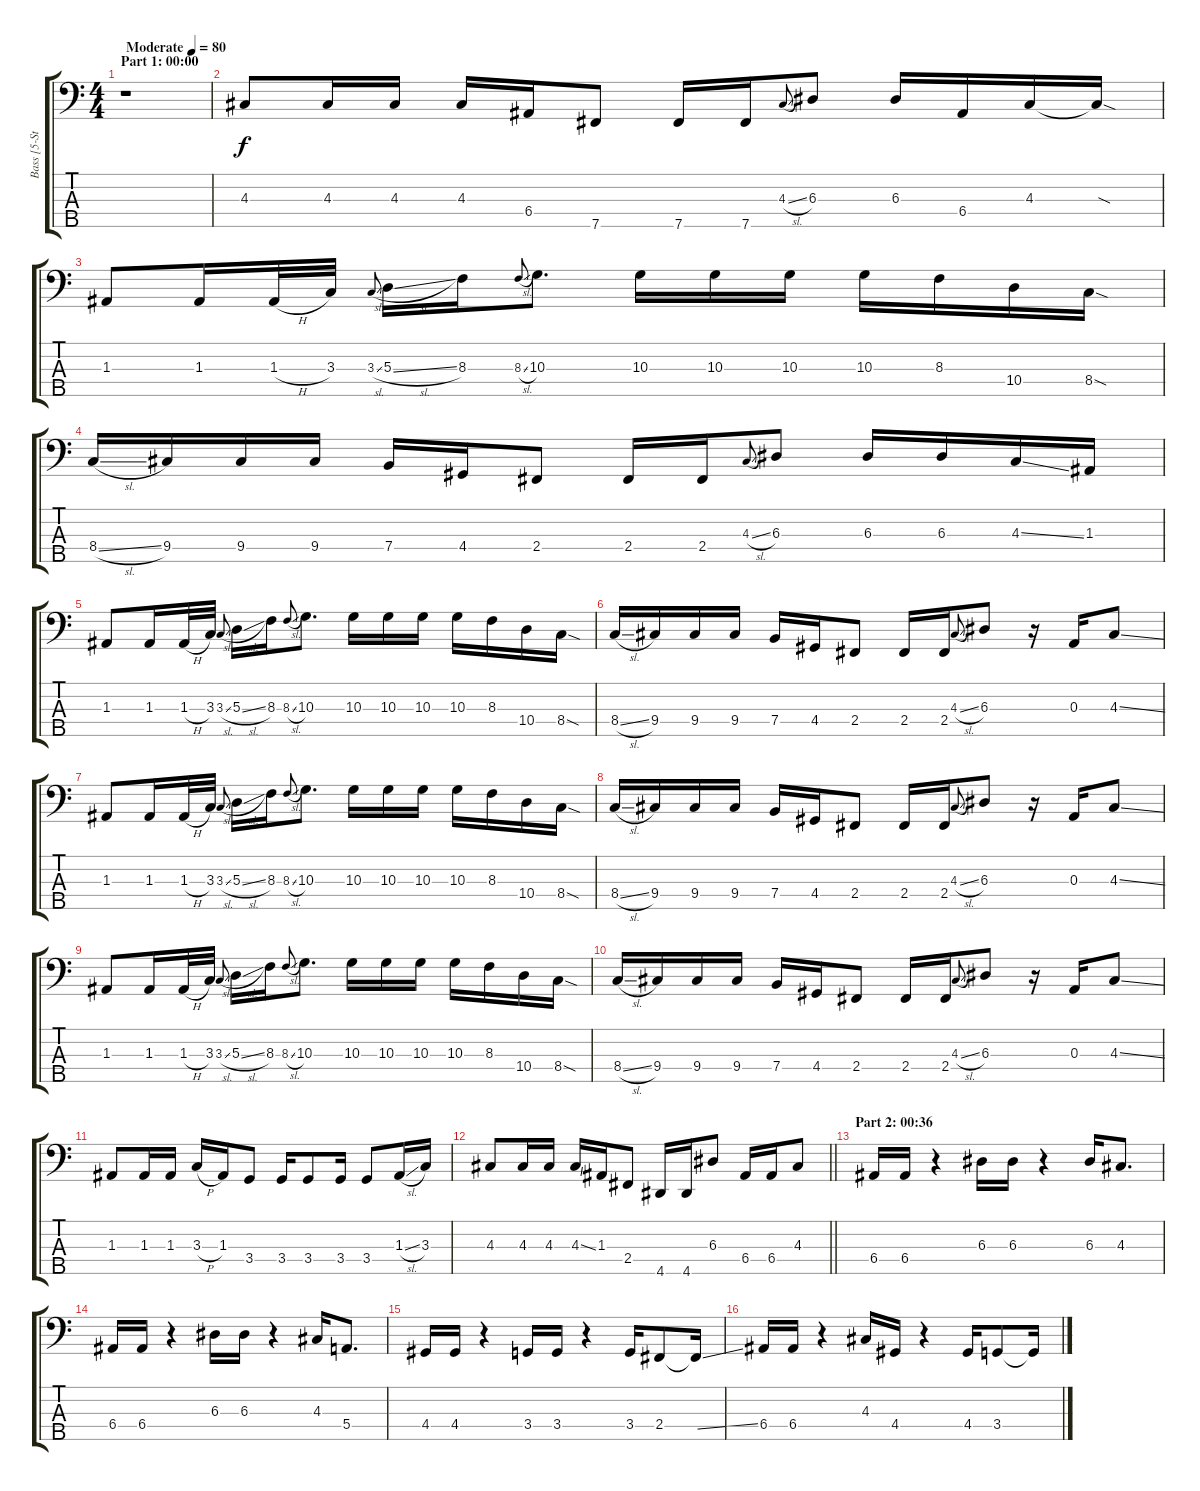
\track ("Bass [5-String]" "Bass [5-St") {instrument electricbasspick}
\staff {score tabs}
\tuning (G2 D2 A1 E1 B0) {hide}
\ts (4 4)
\section ("" "Part 1: 00:00")
\tempo (80 "Moderate")
\clef f4
\ks c
r.1{dy f instrument electricbasspick} |
4.3.8 4.3.16 4.3.16 4.3.16 6.4.16 7.5.8 7.5.16 7.5.16 4.3{sl}.8{gr onbeat} 6.3.8 6.3.16 6.4.16 4.3.16 4.3{sod t}.16 |
1.3.8 1.3.16 1.3{h}.32 3.3.32 3.3{sl}.8{gr onbeat} 5.3{sl}.16 8.3.16 8.3{sl}.8{gr onbeat} 10.3.8{d} 10.3.16 10.3.16 10.3.16 10.3.16 8.3.16 10.4.16 8.4{sod}.16 |
8.4{sl}.16 9.4.16 9.4.16 9.4.16 7.4.16 4.4.16 2.4.8 2.4.16 2.4.16 4.3{sl}.8{gr onbeat} 6.3.8 6.3.16 6.3.16 4.3{ss}.16 1.3.16 |
1.3.8 1.3.16 1.3{h}.32 3.3.32 3.3{sl}.8{gr onbeat} 5.3{sl}.16 8.3.16 8.3{sl}.8{gr onbeat} 10.3.8{d} 10.3.16 10.3.16 10.3.16 10.3.16 8.3.16 10.4.16 8.4{sod}.16 |
8.4{sl}.16 9.4.16 9.4.16 9.4.16 7.4.16 4.4.16 2.4.8 2.4.16 2.4.16 4.3{sl}.8{gr onbeat} 6.3.8 r.16 0.3.16 4.3{ss}.8 |
1.3.8 1.3.16 1.3{h}.32 3.3.32 3.3{sl}.8{gr onbeat} 5.3{sl}.16 8.3.16 8.3{sl}.8{gr onbeat} 10.3.8{d} 10.3.16 10.3.16 10.3.16 10.3.16 8.3.16 10.4.16 8.4{sod}.16 |
8.4{sl}.16 9.4.16 9.4.16 9.4.16 7.4.16 4.4.16 2.4.8 2.4.16 2.4.16 4.3{sl}.8{gr onbeat} 6.3.8 r.16 0.3.16 4.3{ss}.8 |
1.3.8 1.3.16 1.3{h}.32 3.3.32 3.3{sl}.8{gr onbeat} 5.3{sl}.16 8.3.16 8.3{sl}.8{gr onbeat} 10.3.8{d} 10.3.16 10.3.16 10.3.16 10.3.16 8.3.16 10.4.16 8.4{sod}.16 |
8.4{sl}.16 9.4.16 9.4.16 9.4.16 7.4.16 4.4.16 2.4.8 2.4.16 2.4.16 4.3{sl}.8{gr onbeat} 6.3.8 r.16 0.3.16 4.3{ss}.8 |
1.3.8 1.3.16 1.3.16 3.3{h}.16 1.3.16 3.4.8 3.4.16 3.4.8 3.4.16 3.4.8 1.3{sl}.16 3.3.16 |
\barLineRight lightlight
4.3.8 4.3.16 4.3.16 4.3{ss}.16 1.3.16 2.4.8 4.5.16 4.5.16 6.3.8 6.4.16 6.4.16 4.3.8 |
\section ("" "Part 2: 00:36")
6.4.16 6.4.16 r.4 6.3.16 6.3.16 r.4 6.3.16 4.3.8{d} |
6.4.16 6.4.16 r.4 6.3.16 6.3.16 r.4 4.3.16 5.4.8{d} |
4.4.16 4.4.16 r.4 3.4.16 3.4.16 r.4 3.4.16 2.4.8 2.4{ss t}.16 |
6.4.16 6.4.16 r.4 4.3.16 4.4.16 r.4 4.4.16 3.4.8 3.4{ss t}.16
